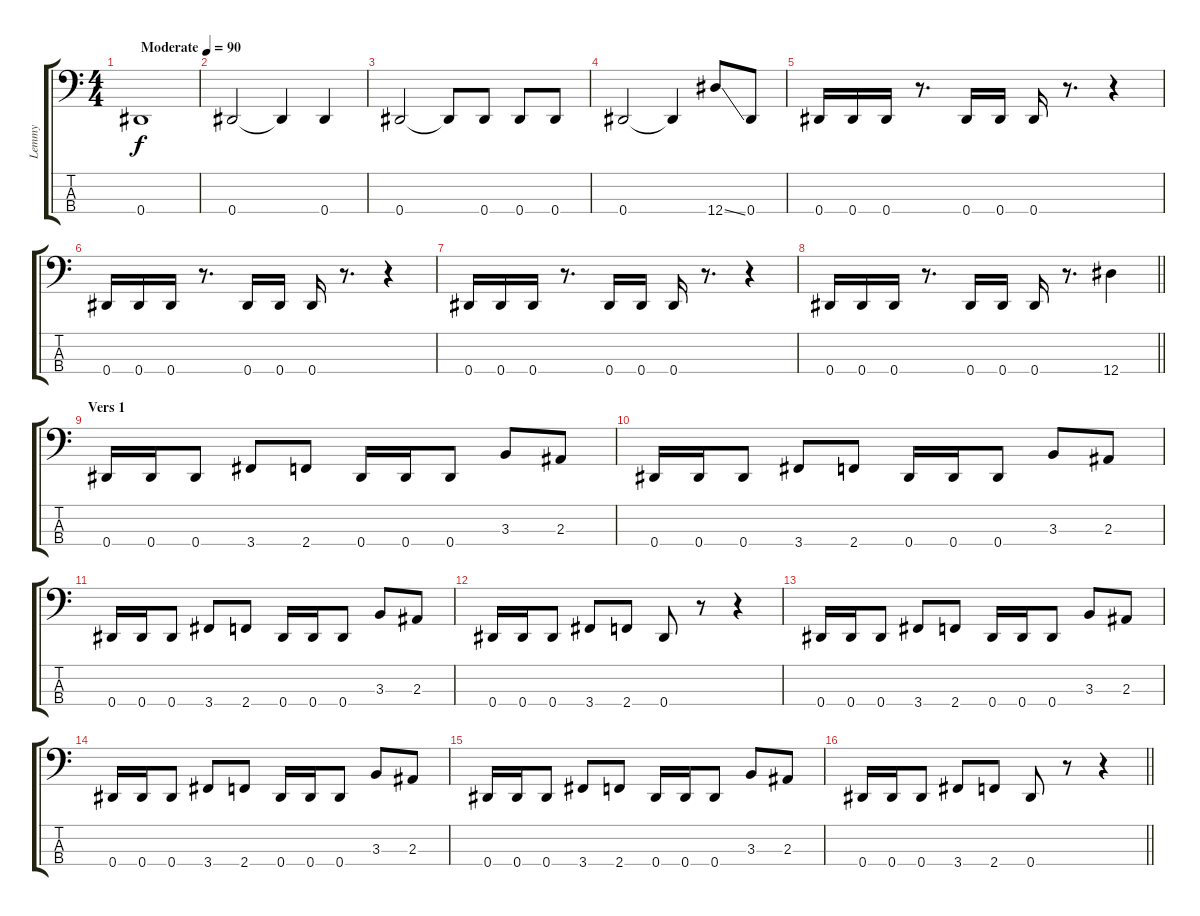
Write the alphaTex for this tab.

\track ("Lemmy" "Lemmy") {instrument overdrivenguitar}
\staff {score tabs}
\tuning (Gb2 Db2 Ab1 Eb1) {hide}
\ts (4 4)
\tempo (90 "Moderate")
\clef f4
\ks c
0.4.1{dy f instrument overdrivenguitar} |
0.4.2 0.4{t}.4 0.4.4 |
0.4.2 0.4{t}.8 0.4.8 0.4.8 0.4.8 |
0.4.2 0.4{t}.4 12.4{ss}.8 0.4.8 |
0.4.16 0.4.16 0.4.16 r.8{d} 0.4.16 0.4.16 0.4.16 r.8{d} r.4 |
0.4.16 0.4.16 0.4.16 r.8{d} 0.4.16 0.4.16 0.4.16 r.8{d} r.4 |
0.4.16 0.4.16 0.4.16 r.8{d} 0.4.16 0.4.16 0.4.16 r.8{d} r.4 |
\barLineRight lightlight
0.4.16 0.4.16 0.4.16 r.8{d} 0.4.16 0.4.16 0.4.16 r.8{d} 12.4.4 |
\section ("" "Vers 1")
0.4.16 0.4.16 0.4.8 3.4.8 2.4.8 0.4.16 0.4.16 0.4.8 3.3.8 2.3.8 |
0.4.16 0.4.16 0.4.8 3.4.8 2.4.8 0.4.16 0.4.16 0.4.8 3.3.8 2.3.8 |
0.4.16 0.4.16 0.4.8 3.4.8 2.4.8 0.4.16 0.4.16 0.4.8 3.3.8 2.3.8 |
0.4.16 0.4.16 0.4.8 3.4.8 2.4.8 0.4.8 r.8 r.4 |
0.4.16 0.4.16 0.4.8 3.4.8 2.4.8 0.4.16 0.4.16 0.4.8 3.3.8 2.3.8 |
0.4.16 0.4.16 0.4.8 3.4.8 2.4.8 0.4.16 0.4.16 0.4.8 3.3.8 2.3.8 |
0.4.16 0.4.16 0.4.8 3.4.8 2.4.8 0.4.16 0.4.16 0.4.8 3.3.8 2.3.8 |
\barLineRight lightlight
0.4.16 0.4.16 0.4.8 3.4.8 2.4.8 0.4.8 r.8 r.4
